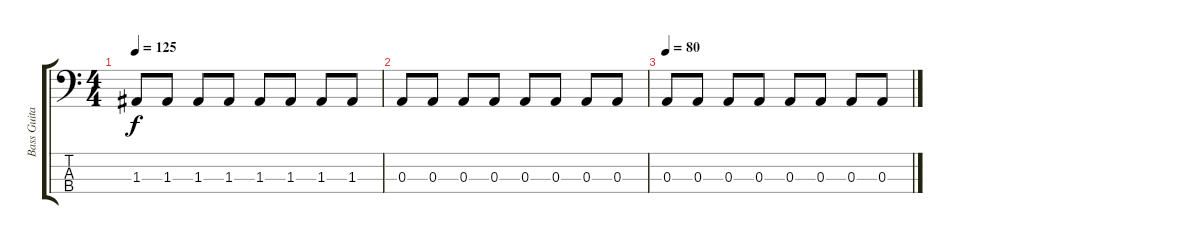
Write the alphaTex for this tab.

\track ("Bass Guitar" "Bass Guita") {instrument electricbasspick}
\staff {score tabs}
\tuning (G2 D2 A1 D1) {hide}
\ts (4 4)
\tempo 125
\clef f4
\ks c
1.3.8{dy f} 1.3.8 1.3.8 1.3.8 1.3.8 1.3.8 1.3.8 1.3.8 |
0.3.8 0.3.8 0.3.8 0.3.8 0.3.8 0.3.8 0.3.8 0.3.8 |
\tempo 80
0.3.8 0.3.8 0.3.8 0.3.8 0.3.8 0.3.8 0.3.8 0.3.8
